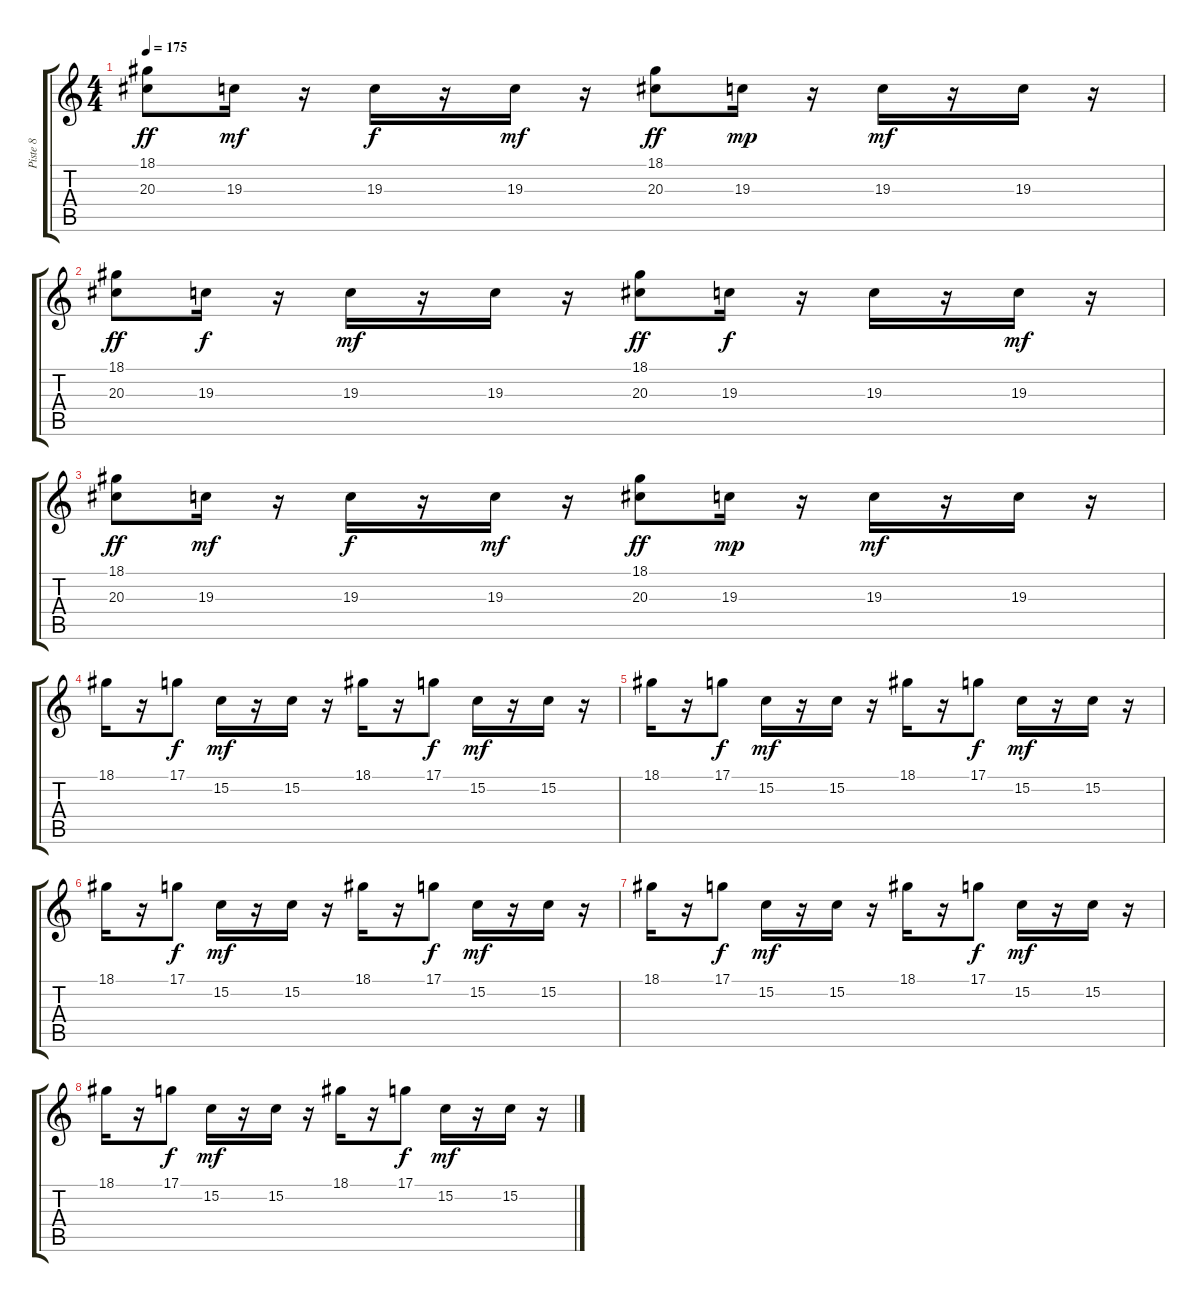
\track ("Piste 8" "Piste 8") {instrument viola}
\staff {score tabs}
\tuning (D4 A3 F3 C3 G2 C2) {hide}
\ts (4 4)
\tempo 175
\clef g2
\ks c
(18.1 20.3).8{dy ff} 19.3.16{dy mf} r.16 19.3.16{dy f} r.16 19.3.16{dy mf} r.16 (18.1 20.3).8{dy ff} 19.3.16{dy mp} r.16 19.3.16{dy mf} r.16 19.3.16 r.16 |
(18.1 20.3).8{dy ff} 19.3.16{dy f} r.16 19.3.16{dy mf} r.16 19.3.16 r.16 (18.1 20.3).8{dy ff} 19.3.16{dy f} r.16 19.3.16 r.16 19.3.16{dy mf} r.16 |
(18.1 20.3).8{dy ff} 19.3.16{dy mf} r.16 19.3.16{dy f} r.16 19.3.16{dy mf} r.16 (18.1 20.3).8{dy ff} 19.3.16{dy mp} r.16 19.3.16{dy mf} r.16 19.3.16 r.16 |
18.1.16 r.16 17.1.8{dy f} 15.2.16{dy mf} r.16 15.2.16 r.16 18.1.16 r.16 17.1.8{dy f} 15.2.16{dy mf} r.16 15.2.16 r.16 |
18.1.16 r.16 17.1.8{dy f} 15.2.16{dy mf} r.16 15.2.16 r.16 18.1.16 r.16 17.1.8{dy f} 15.2.16{dy mf} r.16 15.2.16 r.16 |
18.1.16 r.16 17.1.8{dy f} 15.2.16{dy mf} r.16 15.2.16 r.16 18.1.16 r.16 17.1.8{dy f} 15.2.16{dy mf} r.16 15.2.16 r.16 |
18.1.16 r.16 17.1.8{dy f} 15.2.16{dy mf} r.16 15.2.16 r.16 18.1.16 r.16 17.1.8{dy f} 15.2.16{dy mf} r.16 15.2.16 r.16 |
18.1.16{volume 6} r.16 17.1.8{dy f} 15.2.16{dy mf} r.16 15.2.16 r.16 18.1.16 r.16 17.1.8{dy f} 15.2.16{dy mf} r.16 15.2.16 r.16
